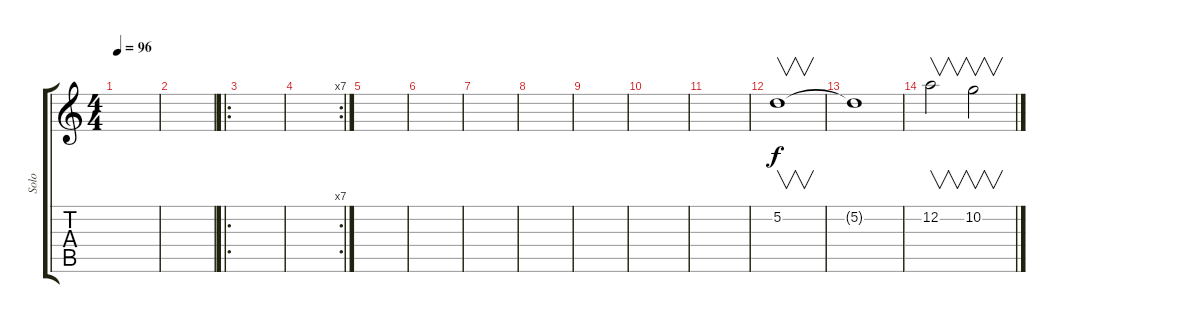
\track ("Solo" "Solo") {instrument distortionguitar}
\staff {score tabs}
\tuning (D4 A3 F3 C3 G2 D2) {hide}
\ts (4 4)
\tempo 96
\clef g2
\ks c
|
|
\ro
|
\rc 7
|
|
|
|
|
|
|
|
5.2.1{v} |
5.2{t}.1 |
12.2.2{v} 10.2.2{v}
